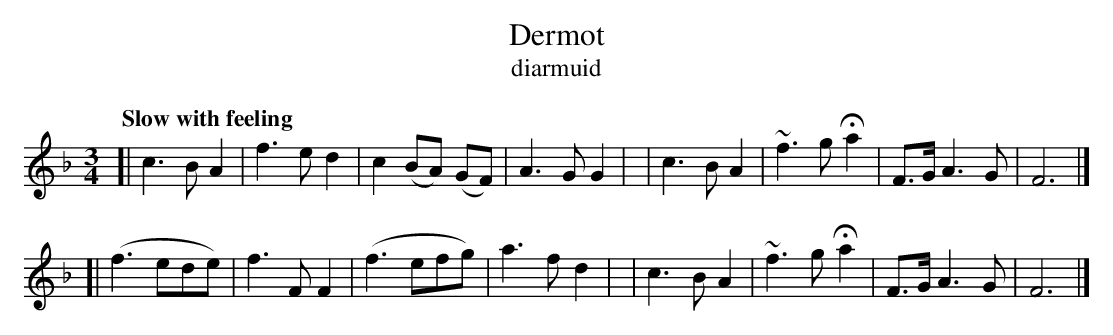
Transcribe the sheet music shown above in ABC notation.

X:1
T: Dermot
T: diarmuid
Q: "Slow with feeling"
M: 3/4
L: 1/8
K: F
[|c3 B A2 | f3 e d2 | c2 (BA) (GF) | A3 G G2 |\
| c3 B A2 | ~f3g Ha2 | F>G A3 G | F6 |]
[| (f3 ede) | f3 F F2 | (f3 efg) | a3 f d2 |\
| c3 B A2 | ~f3g Ha2 | F>G A3 G | F6 |]
